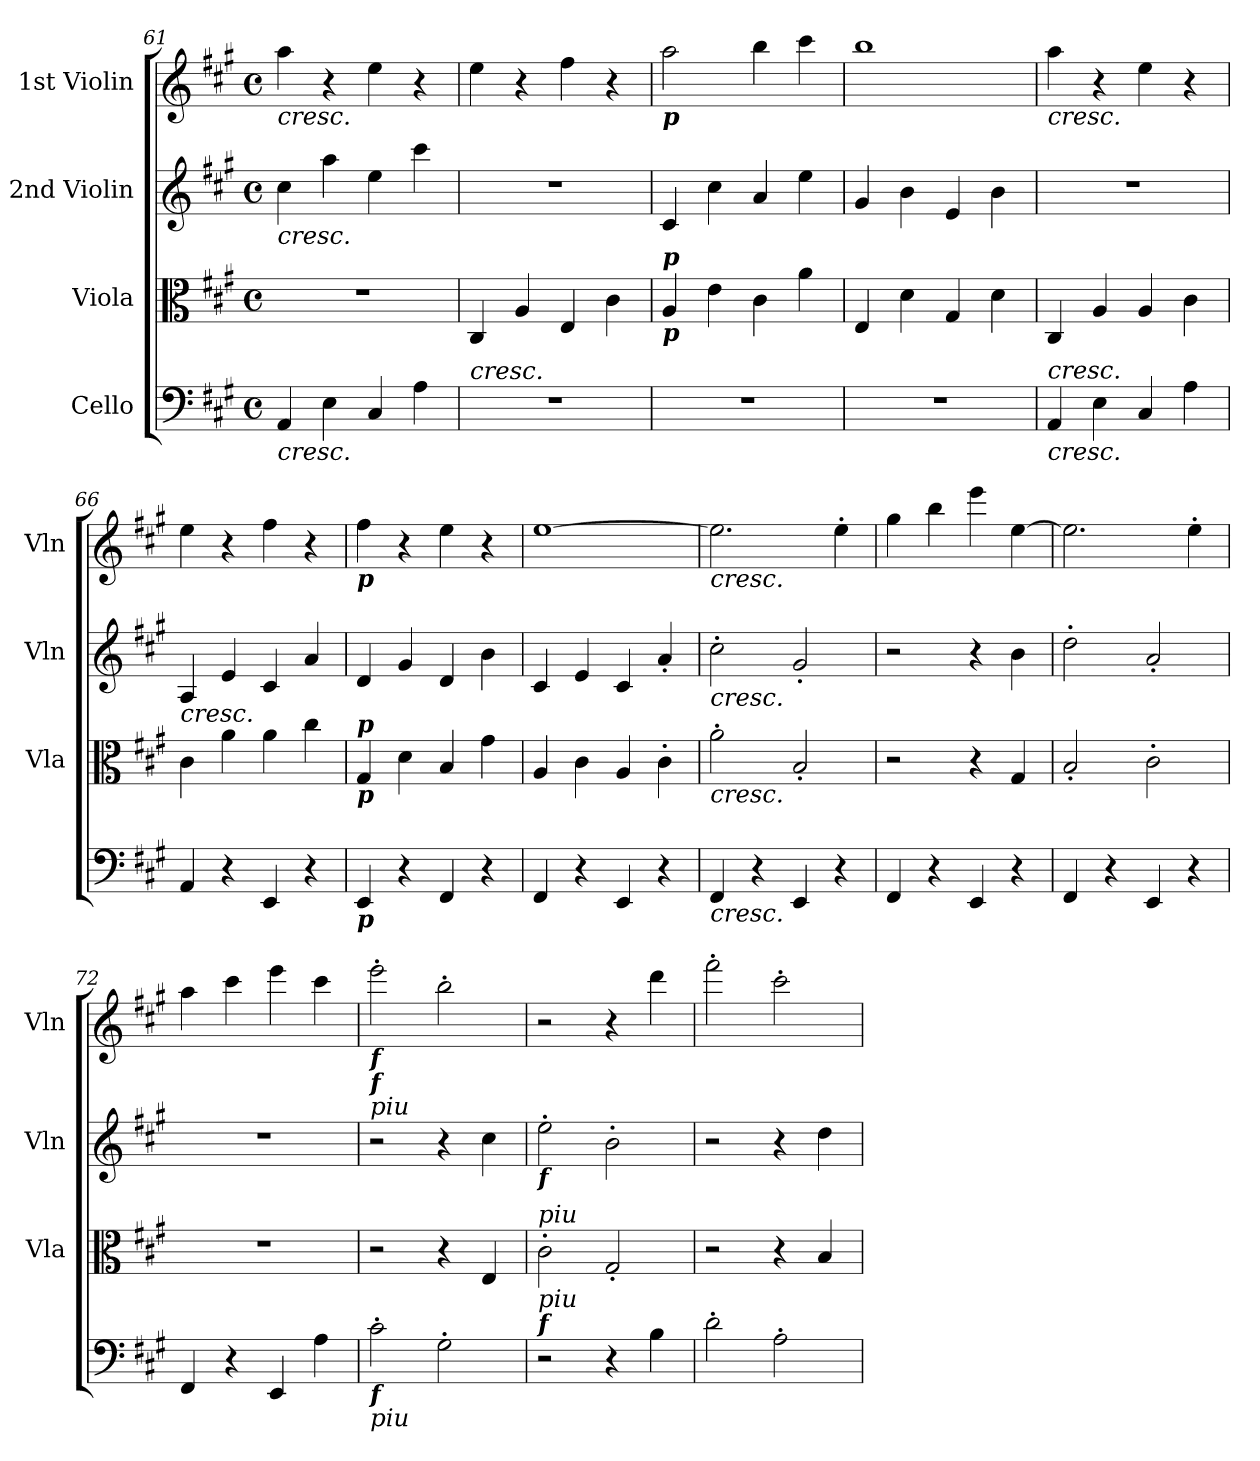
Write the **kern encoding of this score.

**kern	**kern	**kern	**kern
*part4	*part3	*part2	*part1
*staff4	*staff3	*staff2	*staff1
*I"Cello	*I"Viola	*I"2nd Violin	*I"1st Violin
*	*I'Vla	*I'Vln	*I'Vln
*clefF4	*clefC3	*clefG2	*clefG2
*k[f#c#g#]	*k[f#c#g#]	*k[f#c#g#]	*k[f#c#g#]
*A:	*A:	*A:	*A:
*M4/4	*M4/4	*M4/4	*M4/4
*met(c)	*met(c)	*met(c)	*met(c)
=61	=61	=61	=61
!	!	!	!LO:TX:b:i:t=cresc.
!	!	!LO:TX:b:i:t=cresc.	!
!LO:TX:b:i:t=cresc.	!	!	!
4AA/	1r	4cc#\	4aa\
4E\	.	4aa\	4r
4C#/	.	4ee\	4ee\
4A\	.	4ccc#\	4r
=62	=62	=62	=62
!LO:TX:a:i:t=cresc.	!	!	!
1r	4C#/	1r	4ee\
.	4A/	.	4r
.	4E/	.	4ff#\
.	4c#\	.	4r
=63	=63	=63	=63
!	!	!	!LO:TX:b:Bi:t=p
!	!LO:TX:a:Bi:t=p	!	!
!	!LO:TX:b:Bi:t=p	!	!
1r	4A/	4c#/	2aa\
.	4e\	4cc#\	.
.	4c#\	4a/	4bb\
.	4a\	4ee\	4ccc#\
=64	=64	=64	=64
1r	4E/	4g#/	1bb
.	4d\	4b\	.
.	4G#/	4e/	.
.	4d\	4b\	.
!!LO:LB:g=z
=65	=65	=65	=65
!	!	!	!LO:TX:b:i:t=cresc.
!LO:TX:a:i:t=cresc.	!	!	!
!LO:TX:b:i:t=cresc.	!	!	!
4AA/	4C#/	1r	4aa\
4E\	4A/	.	4r
4C#/	4A/	.	4ee\
4A\	4c#\	.	4r
=66	=66	=66	=66
!	!	!LO:TX:b:i:t=cresc.	!
4AA/	4c#\	4A/	4ee\
4r	4a\	4e/	4r
4EE/	4a\	4c#/	4ff#\
4r	4cc#\	4a/	4r
=67	=67	=67	=67
!	!	!	!LO:TX:b:Bi:t=p
!	!LO:TX:b:Bi:t=p	!	!
!	!LO:TX:a:Bi:t=p	!	!
!LO:TX:b:Bi:t=p	!	!	!
4EE/	4G#/	4d/	4ff#\
4r	4d\	4g#/	4r
4FF#/	4B/	4d/	4ee\
4r	4g#\	4b\	4r
=68	=68	=68	=68
4FF#/	4A/	4c#/	[1ee
4r	4c#\	4e/	.
4EE/	4A/	4c#/	.
4r	4c#'\	4a'/	.
=69	=69	=69	=69
!	!	!	!LO:TX:b:i:t=cresc.
!	!	!LO:TX:b:i:t=cresc.	!
!	!LO:TX:b:i:t=cresc.	!	!
!LO:TX:b:i:t=cresc.	!	!	!
4FF#/	2a'\	2cc#'\	2.ee\]
4r	.	.	.
4EE/	2B'/	2g#'/	.
4r	.	.	4ee'\
=70	=70	=70	=70
4FF#/	2r	2r	4gg#\
4r	.	.	4bb\
4EE/	4r	4r	4eee\
4r	4G#/	4b\	[4ee\
!!LO:LB:g=z
=71	=71	=71	=71
4FF#/	2B'/	2dd'\	2.ee\]
4r	.	.	.
4EE/	2c#'\	2a'/	.
4r	.	.	4ee'\
=72	=72	=72	=72
4FF#/	1r	1r	4aa\
4r	.	.	4ccc#\
4EE/	.	.	4eee\
4A\	.	.	4ccc#\
=73	=73	=73	=73
!	!	!	!LO:TX:b:Bi:t=f
!	!	!	!LO:TX:b:Bi:t=f
!	!	!	!LO:TX:b:i:t=piu
!LO:TX:b:Bi:t=f	!	!	!
!LO:TX:b:i:t=piu	!	!	!
2c#'\	2r	2r	2eee'\
2G#'\	4r	4r	2bb'\
.	4E/	4cc#\	.
=74	=74	=74	=74
!	!	!LO:TX:b:Bi:t=f	!
!	!LO:TX:a:i:t=piu	!	!
!LO:TX:a:Bi:t=f	!	!	!
!LO:TX:a:i:t=piu	!	!	!
2r	2c#'\	2ee'\	2r
4r	2G#'/	2b'\	4r
4B\	.	.	4ddd\
=75	=75	=75	=75
2d'\	2r	2r	2fff#'\
2A'\	4r	4r	2ccc#'\
.	4B/	4dd\	.
=	=	=	=
*-	*-	*-	*-
